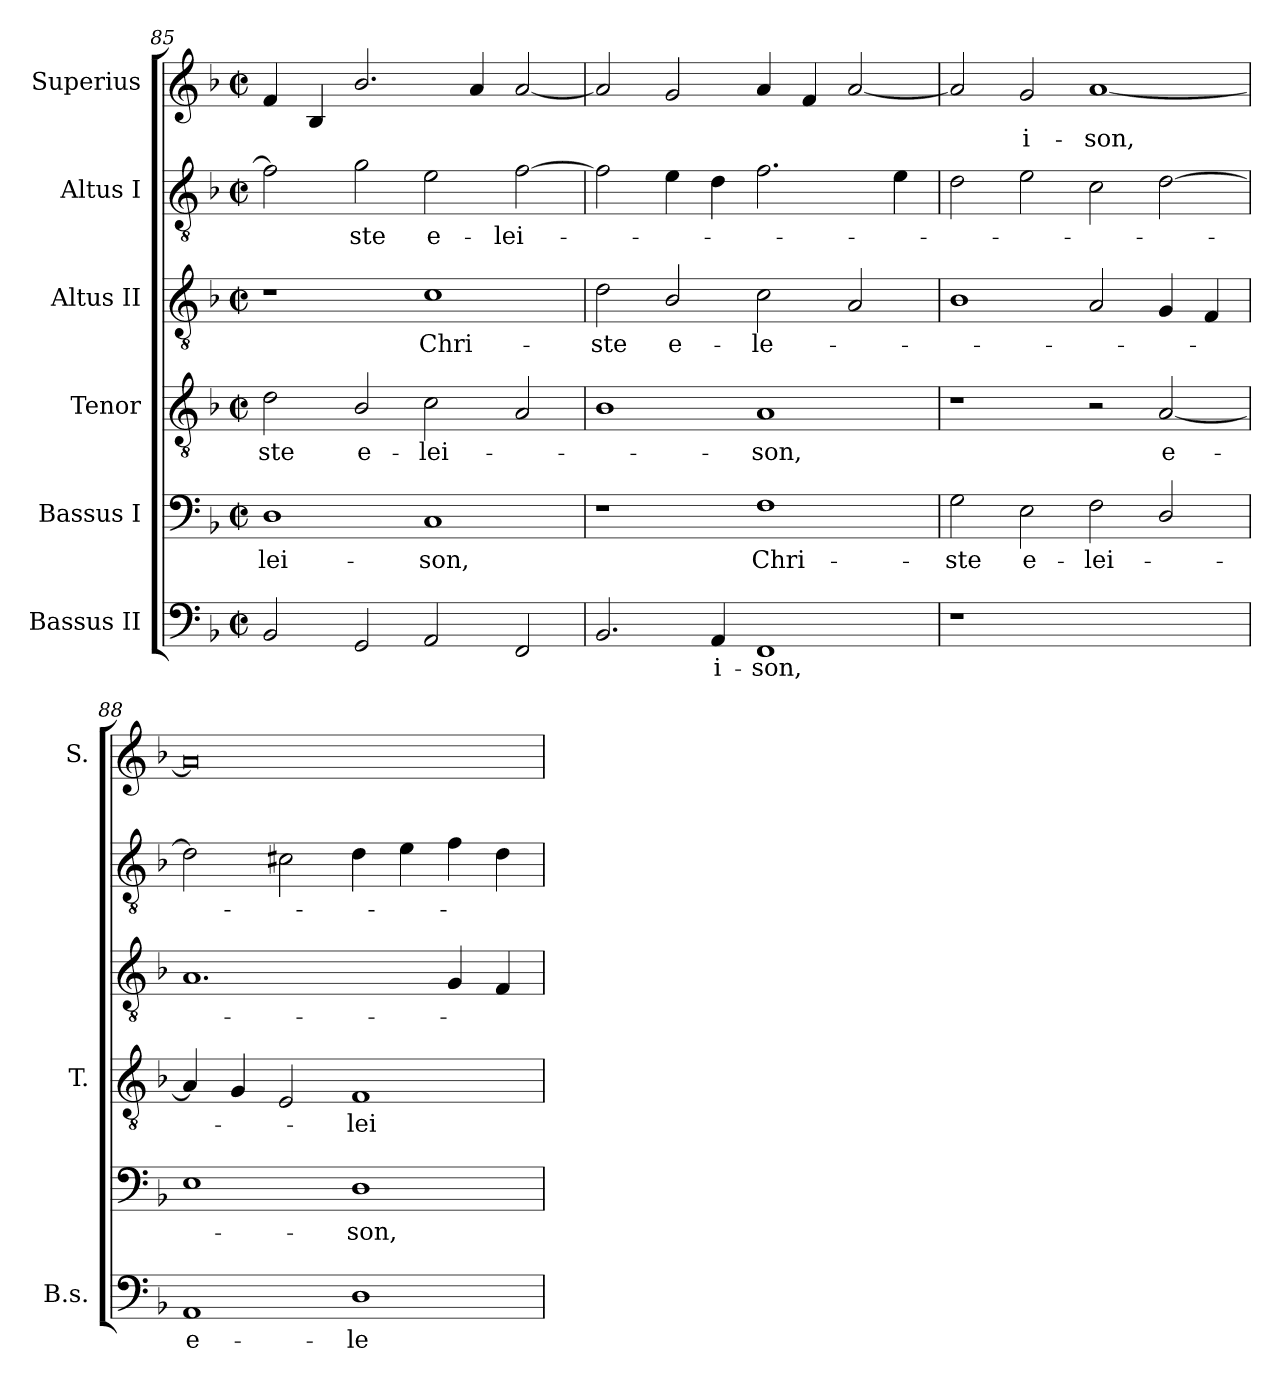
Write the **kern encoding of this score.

**kern	**text	**kern	**text	**kern	**text	**kern	**text	**kern	**text	**kern	**text
*part6	*part6	*part5	*part5	*part4	*part4	*part3	*part3	*part2	*part2	*part1	*part1
*staff6	*staff6	*staff5	*staff5	*staff4	*staff4	*staff3	*staff3	*staff2	*staff2	*staff1	*staff1
*I"Bassus II	*	*I"Bassus I	*	*I"Tenor	*	*I"Altus II	*	*I"Altus I	*	*I"Superius	*
*I'B.s.	*	*	*	*I'T.	*	*	*	*	*	*I'S.	*
!!LO:LB:g=z
*clefF4	*	*clefF4	*	*clefGv2	*	*clefGv2	*	*clefGv2	*	*clefG2	*
*	*	*	*	*ITrd7c12	*	*ITrd7c12	*	*ITrd7c12	*	*	*
*k[b-]	*	*k[b-]	*	*k[b-]	*	*k[b-]	*	*k[b-]	*	*k[b-]	*
*F:	*	*F:	*	*F:	*	*F:	*	*F:	*	*F:	*
*M2/2	*	*M2/2	*	*M2/2	*	*M2/2	*	*M2/2	*	*M2/2	*
*met(c|)	*	*met(c|)	*	*met(c|)	*	*met(c|)	*	*met(c|)	*	*met(c|)	*
=85	=85	=85	=85	=85	=85	=85	=85	=85	=85	=85	=85
!	!	!	!LO:LY:b:color=#000000	!	!	!	!	!	!	!	!
!	!	!	!	!	!LO:LY:b:color=#000000	!	!	!	!	!	!
2BB-i/	.	1Di	-lei-	2Di\	-ste	1r	.	2Fi\]	.	4fi/	.
.	.	.	.	.	.	.	.	.	.	4B-i/	.
!	!	!	!	!	!LO:LY:b:color=#000000	!	!	!	!	!	!
!	!	!	!	!	!	!	!	!	!LO:LY:b:color=#000000	!	!
2GGi/	.	.	.	2BB-i/	e-	.	.	2Gi\	-ste	2.b-i/	.
!	!	!	!LO:LY:b:color=#000000	!	!	!	!	!	!	!	!
!	!	!	!	!	!LO:LY:b:color=#000000	!	!	!	!	!	!
!	!	!	!	!	!	!	!LO:LY:b:color=#000000	!	!	!	!
!	!	!	!	!	!	!	!	!	!LO:LY:b:color=#000000	!	!
2AAi/	.	1Ci	-son,	2Ci\	-lei-	1Ci	Chri-	2Ei\	e-	.	.
.	.	.	.	.	.	.	.	.	.	4ai/	.
!	!	!	!	!	!	!	!	!	!LO:LY:b:color=#000000	!	!
2FFi/	.	.	.	2AAi/	.	.	.	[>2Fi\	-lei-	[<2ai/	.
=86	=86	=86	=86	=86	=86	=86	=86	=86	=86	=86	=86
!	!	!	!	!	!	!	!LO:LY:b:color=#000000	!	!	!	!
2.BB-i/	.	1r	.	1BB-i	.	2Di\	-ste	2Fi\]	.	2ai/]	.
!	!	!	!	!	!	!	!LO:LY:b:color=#000000	!	!	!	!
.	.	.	.	.	.	2BB-i/	e-	4Ei\	.	2gi/	.
!	!LO:LY:b:color=#000000	!	!	!	!	!	!	!	!	!	!
4AAi/	-i-	.	.	.	.	.	.	4Di\	.	.	.
!	!LO:LY:b:color=#000000	!	!	!	!	!	!	!	!	!	!
!	!	!	!LO:LY:b:color=#000000	!	!	!	!	!	!	!	!
!	!	!	!	!	!LO:LY:b:color=#000000	!	!	!	!	!	!
!	!	!	!	!	!	!	!LO:LY:b:color=#000000	!	!	!	!
1FFi	-son,	1Fi	Chri-	1AAi	-son,	2Ci\	-le-	2.Fi\	.	4ai/	.
.	.	.	.	.	.	.	.	.	.	4fi/	.
.	.	.	.	.	.	2AAi/	.	.	.	[<2ai/	.
.	.	.	.	.	.	.	.	4Ei\	.	.	.
=87	=87	=87	=87	=87	=87	=87	=87	=87	=87	=87	=87
!LO:N:vis=1	!	!	!	!	!	!	!	!	!	!	!
!	!	!	!LO:LY:b:color=#000000	!	!	!	!	!	!	!	!
1r	.	2Gi\	-ste	1r	.	1BB-i	.	2Di\	.	2ai/]	.
!	!	!	!LO:LY:b:color=#000000	!	!	!	!	!	!	!	!
!	!	!	!	!	!	!	!	!	!	!	!LO:LY:b:color=#000000
.	.	2Ei\	e-	.	.	.	.	2Ei\	.	2gi/	-i-
!	!	!	!LO:LY:b:color=#000000	!	!	!	!	!	!	!	!
!	!	!	!	!	!	!	!	!	!	!	!LO:LY:b:color=#000000
1ryy	.	2Fi\	-lei-	2r	.	2AAi/	.	2Ci\	.	[<1ai	-son,
!	!	!	!	!	!LO:LY:b:color=#000000	!	!	!	!	!	!
.	.	2Di/	.	[<2AAi/	e-	4GGi/	.	[>2Di\	.	.	.
.	.	.	.	.	.	4FFi/	.	.	.	.	.
=88	=88	=88	=88	=88	=88	=88	=88	=88	=88	=88	=88
!	!LO:LY:b:color=#000000	!	!	!	!	!	!	!	!	!	!
1AAi	e-	1Ei	.	4AAi/]	.	1.AAi	.	2Di\]	.	0ai]	.
.	.	.	.	4GGi/	.	.	.	.	.	.	.
.	.	.	.	2EEi/	.	.	.	2C#Xi\	.	.	.
!	!LO:LY:b:color=#000000	!	!	!	!	!	!	!	!	!	!
!	!	!	!LO:LY:b:color=#000000	!	!	!	!	!	!	!	!
!	!	!	!	!	!LO:LY:b:color=#000000	!	!	!	!	!	!
1Di	-le-	1Di	-son,	1FFi	-lei-	.	.	4Di\	.	.	.
.	.	.	.	.	.	.	.	4Ei\	.	.	.
.	.	.	.	.	.	4GGi/	.	4Fi\	.	.	.
.	.	.	.	.	.	4FFi/	.	4Di\	.	.	.
=	=	=	=	=	=	=	=	=	=	=	=
*-	*-	*-	*-	*-	*-	*-	*-	*-	*-	*-	*-
